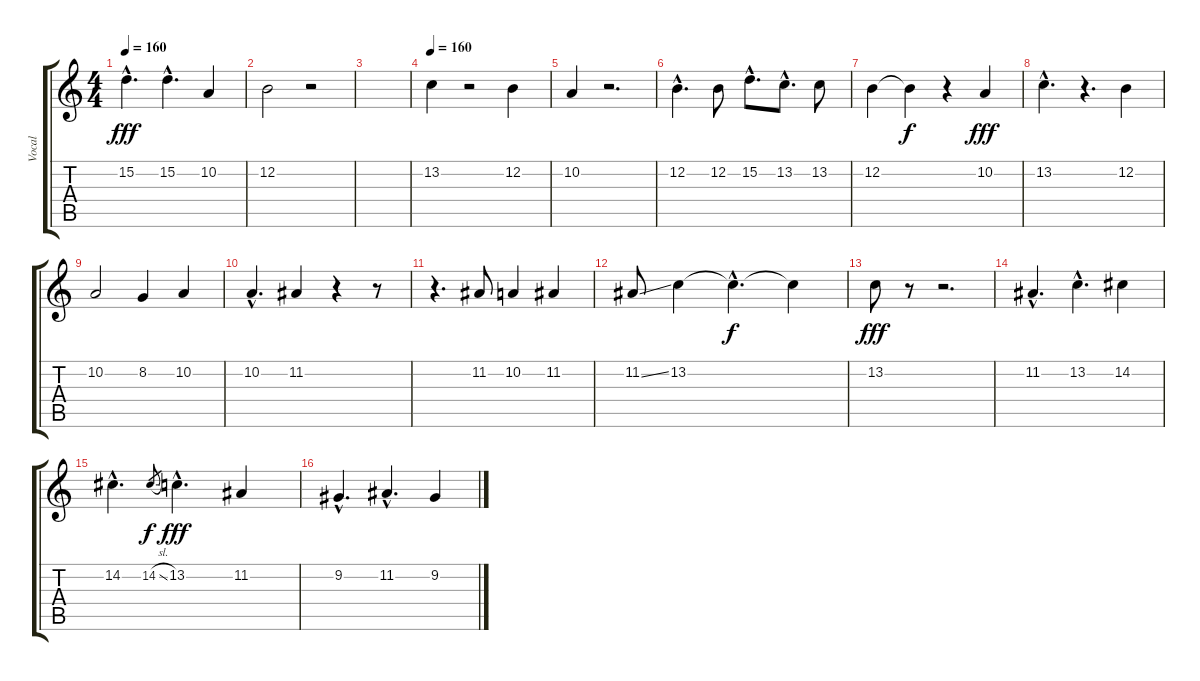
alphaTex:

\track ("Vocal" "Vocal") {instrument lead5charang}
\staff {score tabs}
\tuning (E4 B3 G3 D3 A2 E2) {hide}
\ts (4 4)
\tempo 160
\clef g2
\ks c
15.2{hac}.4{d dy fff} 15.2{hac}.4{d} 10.2.4 |
12.2.2 r.2 |
|
\tempo 160
13.2.4 r.2 12.2.4 |
10.2.4 r.2{d} |
12.2{hac}.4{d} 12.2.8 15.2{hac}.8{d} 13.2{hac}.8{d} 13.2.8 |
12.2.4 12.2{t}.4{dy f} r.4 10.2.4{dy fff} |
13.2{hac}.4{d} r.4{d} 12.2.4 |
10.2.2 8.2.4 10.2.4 |
10.2{hac}.4{d} 11.2.4 r.4 r.8 |
r.4{d} 11.2.8 10.2.4 11.2.4 |
11.2{ss}.8 13.2.4 13.2{hac t}.4{d dy f} 13.2{t}.4 |
13.2.8{dy fff} r.8 r.2{d} |
11.2{hac}.4{d} 13.2{hac}.4{d} 14.2.4 |
14.2{hac}.4{d} 14.2{sl}.8{gr dy f} 13.2{hac}.4{d dy fff} 11.2.4 |
9.2{hac}.4{d} 11.2{hac}.4{d} 9.2.4
